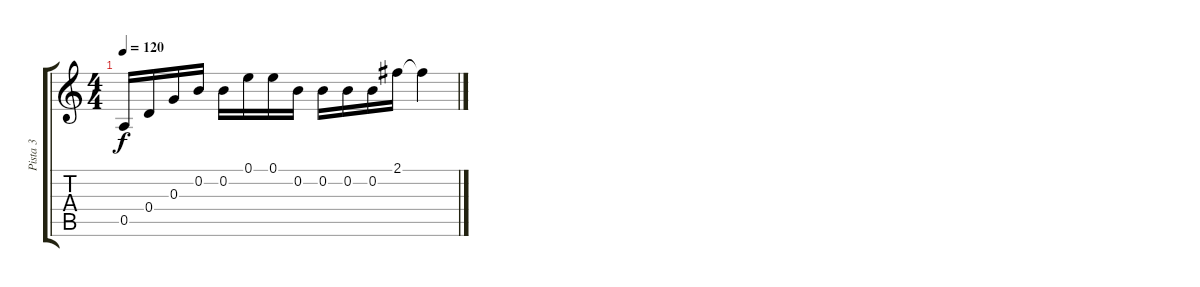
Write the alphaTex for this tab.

\track ("Pista 3" "Pista 3") {instrument acousticguitarnylon}
\staff {score tabs}
\tuning (E4 B3 G3 D3 A2 E2) {hide}
\ts (4 4)
\tempo 120
\clef g2
\ks c
0.5.16{dy f} 0.4.16 0.3.16 0.2.16 0.2.16 0.1.16 0.1.16 0.2.16 0.2.16 0.2.16 0.2.16 2.1.16 2.1{t}.4
